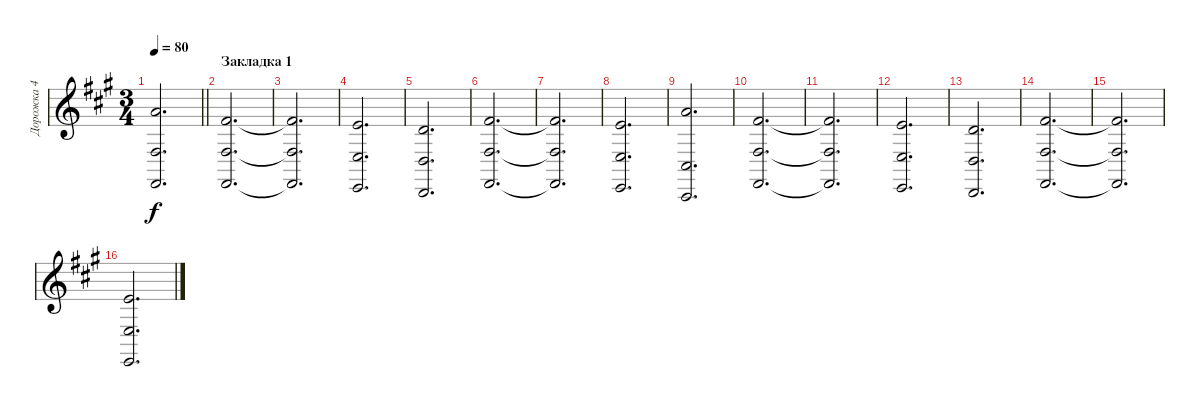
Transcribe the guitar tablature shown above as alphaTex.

\track ("Дорожка 4" "Дорожка 4") {instrument pad2warm}
\staff {score}
\tuning (C4 G3 Eb3 Bb2 F2 C2) {hide}
\ts (3 4)
\tempo 80
\clef g2
\barLineRight lightlight
\ks f#minor
(9.1 8.4 6.6).2{d dy f} |
\section ("" "Закладка 1")
(6.1 3.3 6.6).2{d} |
(6.1{t} 3.3{t} 6.6{t}).2{d} |
(4.1 6.4 4.6).2{d} |
(2.1 4.4 2.6).2{d} |
(6.1 3.3 6.6).2{d} |
(6.1{t} 3.3{t} 6.6{t}).2{d} |
(4.1 6.4 4.6).2{d} |
(9.1 3.4 1.6).2{d} |
(6.1 3.3 6.6).2{d} |
(6.1{t} 3.3{t} 6.6{t}).2{d} |
(4.1 6.4 4.6).2{d} |
(2.1 4.4 2.6).2{d} |
(6.1 3.3 6.6).2{d} |
(6.1{t} 3.3{t} 6.6{t}).2{d} |
(4.1 6.4 4.6).2{d}
